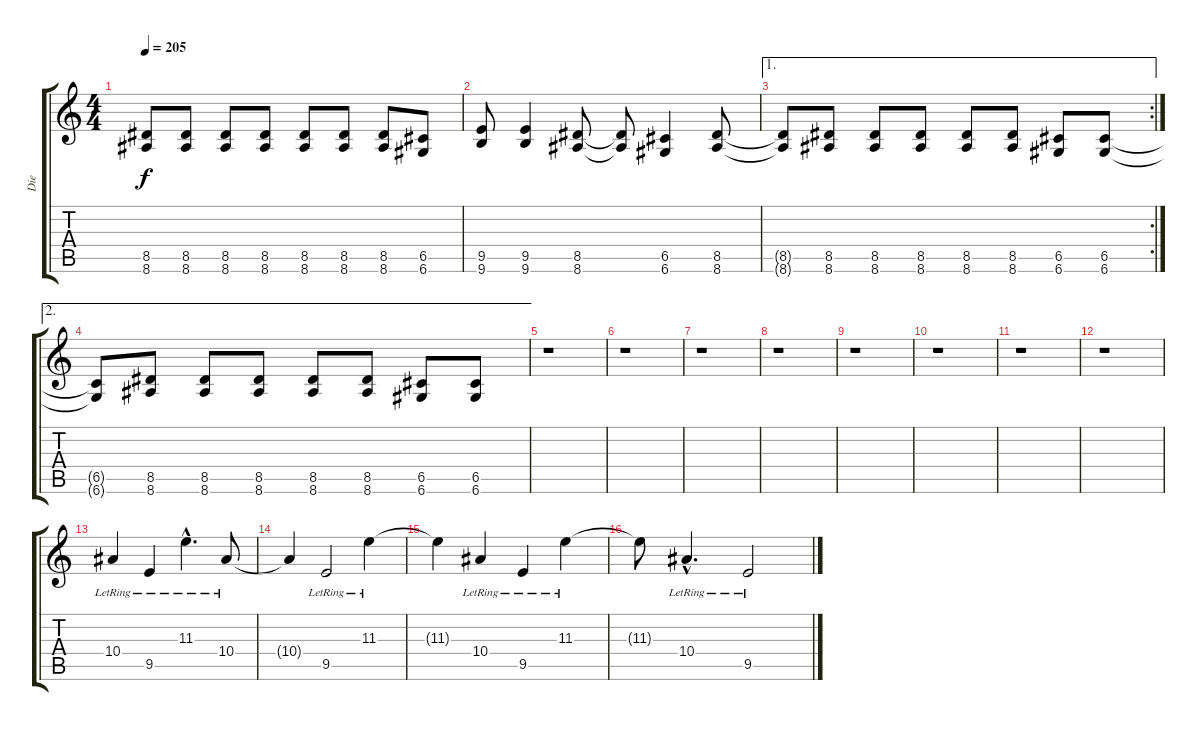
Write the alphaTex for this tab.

\track ("Die" "Die") {instrument overdrivenguitar}
\staff {score tabs}
\tuning (D4 A3 F3 C3 G2 D2) {hide}
\ts (4 4)
\tempo 205
\clef g2
\ks c
(8.5{t} 8.6{t}).8{dy f} (8.5 8.6).8 (8.5 8.6).8 (8.5 8.6).8 (8.5 8.6).8 (8.5 8.6).8 (8.5 8.6).8 (6.5 6.6).8 |
(9.5 9.6).8 (9.5 9.6).4 (8.5 8.6).8 (8.5{t} 8.6{t}).8 (6.5 6.6).4 (8.5 8.6).8 |
\ae 1
\rc 2
(8.5{t} 8.6{t}).8 (8.5 8.6).8 (8.5 8.6).8 (8.5 8.6).8 (8.5 8.6).8 (8.5 8.6).8 (6.5 6.6).8 (6.5 6.6).8 |
\ae 2
(6.5{t} 6.6{t}).8 (8.5 8.6).8 (8.5 8.6).8 (8.5 8.6).8 (8.5 8.6).8 (8.5 8.6).8 (6.5 6.6).8 (6.5 6.6).8 |
r.1 |
r.1 |
r.1 |
r.1 |
r.1 |
r.1 |
r.1 |
r.1 |
10.4{lr}.4{volume 15 instrument clavinet} 9.5{lr}.4 11.3{hac lr}.4{d} 10.4{lr}.8 |
10.4{t}.4 9.5{lr}.2 11.3{lr}.4 |
11.3{t}.4 10.4{lr}.4 9.5{lr}.4 11.3{lr}.4 |
11.3{t}.8 10.4{hac lr}.4{d} 9.5{lr}.2
